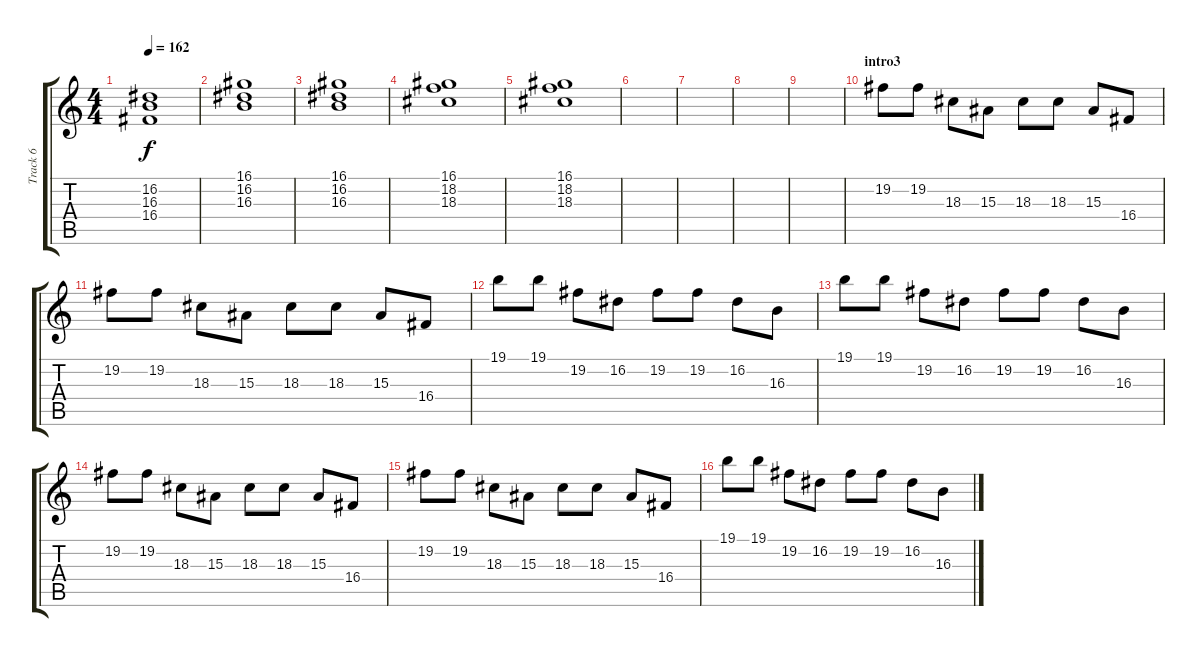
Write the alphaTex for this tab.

\track ("Track 6" "Track 6") {instrument choiraahs}
\staff {score tabs}
\tuning (E4 B3 G3 D3 A2 E2) {hide}
\ts (4 4)
\tempo 162
\clef g2
\ks c
(16.2 16.3 16.4).1{dy f} |
(16.1 16.2 16.3).1 |
(16.1 16.2 16.3).1 |
(16.1 18.2 18.3).1 |
(16.1 18.2 18.3).1 |
|
|
|
|
\section ("" "intro3")
19.2.8{volume 9 instrument choiraahs} 19.2.8 18.3.8 15.3.8 18.3.8 18.3.8 15.3.8 16.4.8 |
19.2.8 19.2.8 18.3.8 15.3.8 18.3.8 18.3.8 15.3.8 16.4.8 |
19.1.8 19.1.8 19.2.8 16.2.8 19.2.8 19.2.8 16.2.8 16.3.8 |
19.1.8 19.1.8 19.2.8 16.2.8 19.2.8 19.2.8 16.2.8 16.3.8 |
19.2.8 19.2.8 18.3.8 15.3.8 18.3.8 18.3.8 15.3.8 16.4.8 |
19.2.8 19.2.8 18.3.8 15.3.8 18.3.8 18.3.8 15.3.8 16.4.8 |
19.1.8 19.1.8 19.2.8 16.2.8 19.2.8 19.2.8 16.2.8 16.3.8
